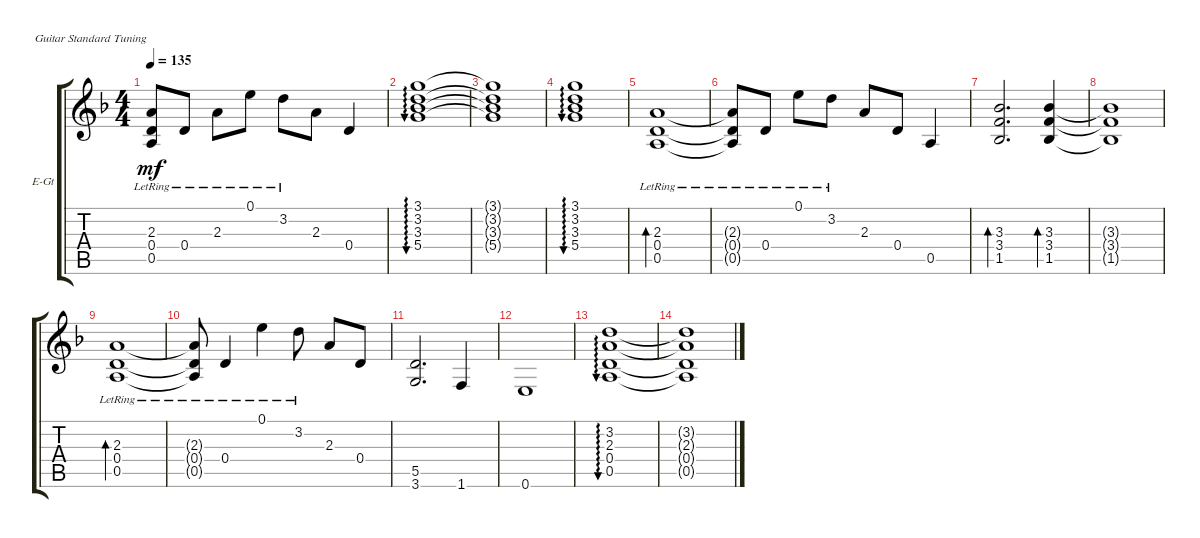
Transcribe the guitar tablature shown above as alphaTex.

\defaultSystemsLayout 4
\bracketExtendMode groupsimilarinstruments
\firstSystemTrackNameOrientation horizontal
\otherSystemsTrackNameOrientation horizontal
\track ("Electric Guitar" "E-Gt") {instrument distortionguitar}
\staff {score tabs}
\tuning (E4 B3 G3 D3 A2 E2)
\ts (4 4)
\tempo 135
\clef g2
\scale
0.333333
\ks dminor
(2.3{lr t} 0.4{lr t} 0.5{lr t}).8{dy mf} 0.4{lr}.8 2.3{lr}.8 0.1{lr}.8 3.2{lr}.8 2.3.8 0.4.4 |
\scale
0.333333 (3.1 3.2 3.3 5.4).1{au 0} |
\scale
0.333333 (3.1{t} 3.2{t} 3.3{t} 5.4{t}).1 |
\scale
0.333333 (3.1 3.2 3.3 5.4).1{au 0} |
\scale
0.333333 (0.5{lr} 0.4{lr} 2.3{lr}).1{bd 30} |
\scale
0.333333 (2.3{lr t} 0.4{lr t} 0.5{lr t}).8 0.4{lr}.8 0.1{lr}.8 3.2{lr}.8 2.3.8 0.4.8 0.5.4 |
\scale
0.333333 (1.5 3.4 3.3).2{d bd 30} (1.5 3.4 3.3).4{bd 30} |
\scale
0.333333 (1.5{t} 3.4{t} 3.3{t}).1 |
\scale
0.333333 (0.5{lr} 0.4{lr} 2.3{lr}).1{bd 30} |
\scale
0.333333 (2.3{lr t} 0.4{lr t} 0.5{lr t}).8 0.4{lr}.4 0.1{lr}.4 3.2{lr}.8 2.3.8 0.4.8 |
(3.6 5.5).2{d} 1.6.4 |
0.6.1 |
(0.5 0.4 2.3 3.2).1{au 0} |
(0.5{t} 0.4{t} 2.3{t} 3.2{t}).1
